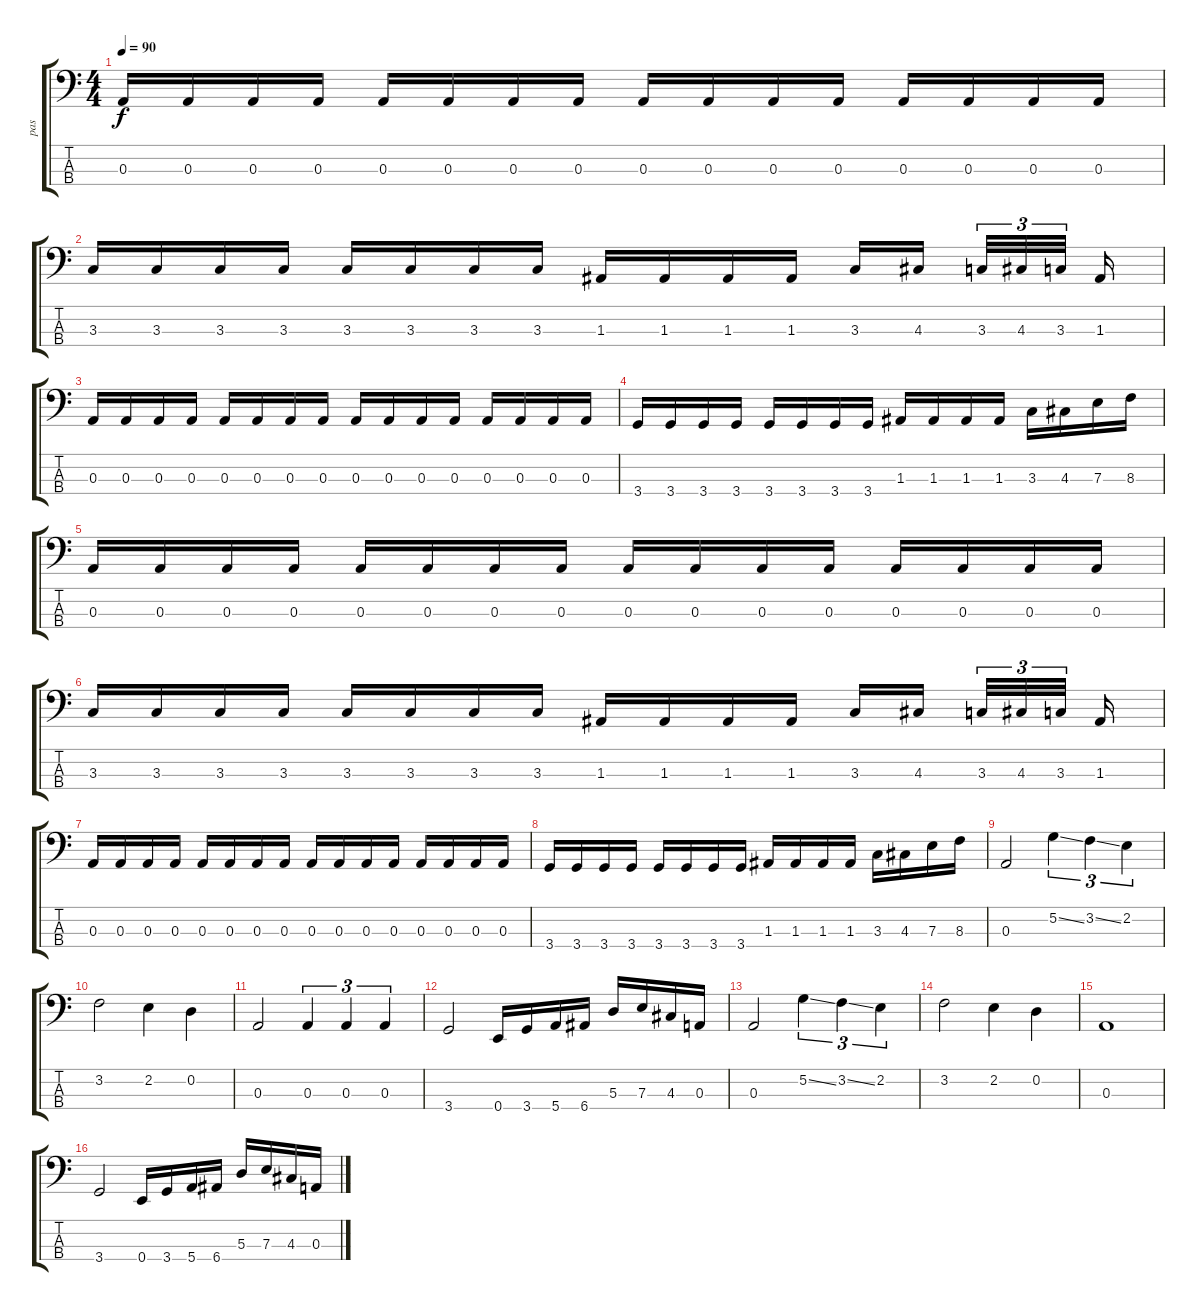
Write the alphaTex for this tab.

\track ("pas" "pas") {instrument electricbasspick}
\staff {score tabs}
\tuning (G2 D2 A1 E1) {hide}
\ts (4 4)
\tempo 90
\clef f4
\ks c
0.3.16{dy f} 0.3.16 0.3.16 0.3.16 0.3.16 0.3.16 0.3.16 0.3.16 0.3.16 0.3.16 0.3.16 0.3.16 0.3.16 0.3.16 0.3.16 0.3.16 |
3.3.16 3.3.16 3.3.16 3.3.16 3.3.16 3.3.16 3.3.16 3.3.16 1.3.16 1.3.16 1.3.16 1.3.16 3.3.16 4.3.16 3.3.32{tu (3 2)} 4.3.32{tu (3 2)} 3.3.32{tu (3 2)} 1.3.16 |
0.3.16 0.3.16 0.3.16 0.3.16 0.3.16 0.3.16 0.3.16 0.3.16 0.3.16 0.3.16 0.3.16 0.3.16 0.3.16 0.3.16 0.3.16 0.3.16 |
3.4.16 3.4.16 3.4.16 3.4.16 3.4.16 3.4.16 3.4.16 3.4.16 1.3.16 1.3.16 1.3.16 1.3.16 3.3.16 4.3.16 7.3.16 8.3.16 |
0.3.16 0.3.16 0.3.16 0.3.16 0.3.16 0.3.16 0.3.16 0.3.16 0.3.16 0.3.16 0.3.16 0.3.16 0.3.16 0.3.16 0.3.16 0.3.16 |
3.3.16 3.3.16 3.3.16 3.3.16 3.3.16 3.3.16 3.3.16 3.3.16 1.3.16 1.3.16 1.3.16 1.3.16 3.3.16 4.3.16 3.3.32{tu (3 2)} 4.3.32{tu (3 2)} 3.3.32{tu (3 2)} 1.3.16 |
0.3.16 0.3.16 0.3.16 0.3.16 0.3.16 0.3.16 0.3.16 0.3.16 0.3.16 0.3.16 0.3.16 0.3.16 0.3.16 0.3.16 0.3.16 0.3.16 |
3.4.16 3.4.16 3.4.16 3.4.16 3.4.16 3.4.16 3.4.16 3.4.16 1.3.16 1.3.16 1.3.16 1.3.16 3.3.16 4.3.16 7.3.16 8.3.16 |
0.3.2{volume 13 instrument electricbasspick} 5.2{ss}.4{tu (3 2)} 3.2{ss}.4{tu (3 2)} 2.2.4{tu (3 2)} |
3.2.2 2.2.4 0.2.4 |
0.3.2 0.3.4{tu (3 2)} 0.3.4{tu (3 2)} 0.3.4{tu (3 2)} |
3.4.2 0.4.16 3.4.16 5.4.16 6.4.16 5.3.16 7.3.16 4.3.16 0.3.16 |
0.3.2 5.2{ss}.4{tu (3 2)} 3.2{ss}.4{tu (3 2)} 2.2.4{tu (3 2)} |
3.2.2 2.2.4 0.2.4 |
0.3.1 |
3.4.2 0.4.16 3.4.16 5.4.16 6.4.16 5.3.16 7.3.16 4.3.16 0.3.16
